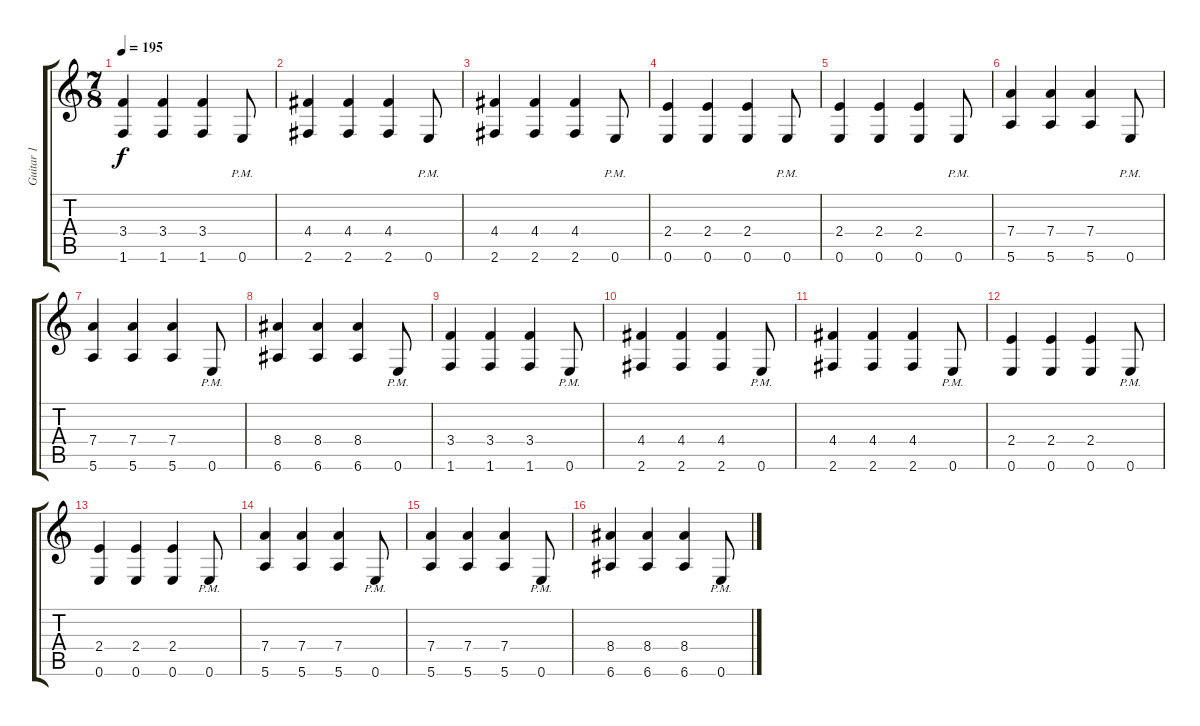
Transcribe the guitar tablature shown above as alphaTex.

\track ("Guitar 1" "Guitar 1") {instrument distortionguitar}
\staff {score tabs}
\tuning (E4 B3 G3 D3 A2 E2) {hide}
\ts (7 8)
\tempo 195
\clef g2
\ks c
(3.4 1.6).4{dy f} (3.4 1.6).4 (3.4 1.6).4 0.6{pm}.8 |
(4.4 2.6).4 (4.4 2.6).4 (4.4 2.6).4 0.6{pm}.8 |
(4.4 2.6).4 (4.4 2.6).4 (4.4 2.6).4 0.6{pm}.8 |
(2.4 0.6).4 (2.4 0.6).4 (2.4 0.6).4 0.6{pm}.8 |
(2.4 0.6).4 (2.4 0.6).4 (2.4 0.6).4 0.6{pm}.8 |
(7.4 5.6).4 (7.4 5.6).4 (7.4 5.6).4 0.6{pm}.8 |
(7.4 5.6).4 (7.4 5.6).4 (7.4 5.6).4 0.6{pm}.8 |
(8.4 6.6).4 (8.4 6.6).4 (8.4 6.6).4 0.6{pm}.8 |
(3.4 1.6).4 (3.4 1.6).4 (3.4 1.6).4 0.6{pm}.8 |
(4.4 2.6).4{volume 15} (4.4 2.6).4 (4.4 2.6).4 0.6{pm}.8 |
(4.4 2.6).4 (4.4 2.6).4 (4.4 2.6).4 0.6{pm}.8 |
(2.4 0.6).4 (2.4 0.6).4 (2.4 0.6).4 0.6{pm}.8 |
(2.4 0.6).4 (2.4 0.6).4 (2.4 0.6).4 0.6{pm}.8 |
(7.4 5.6).4 (7.4 5.6).4 (7.4 5.6).4 0.6{pm}.8 |
(7.4 5.6).4 (7.4 5.6).4 (7.4 5.6).4 0.6{pm}.8 |
(8.4 6.6).4 (8.4 6.6).4 (8.4 6.6).4 0.6{pm}.8
